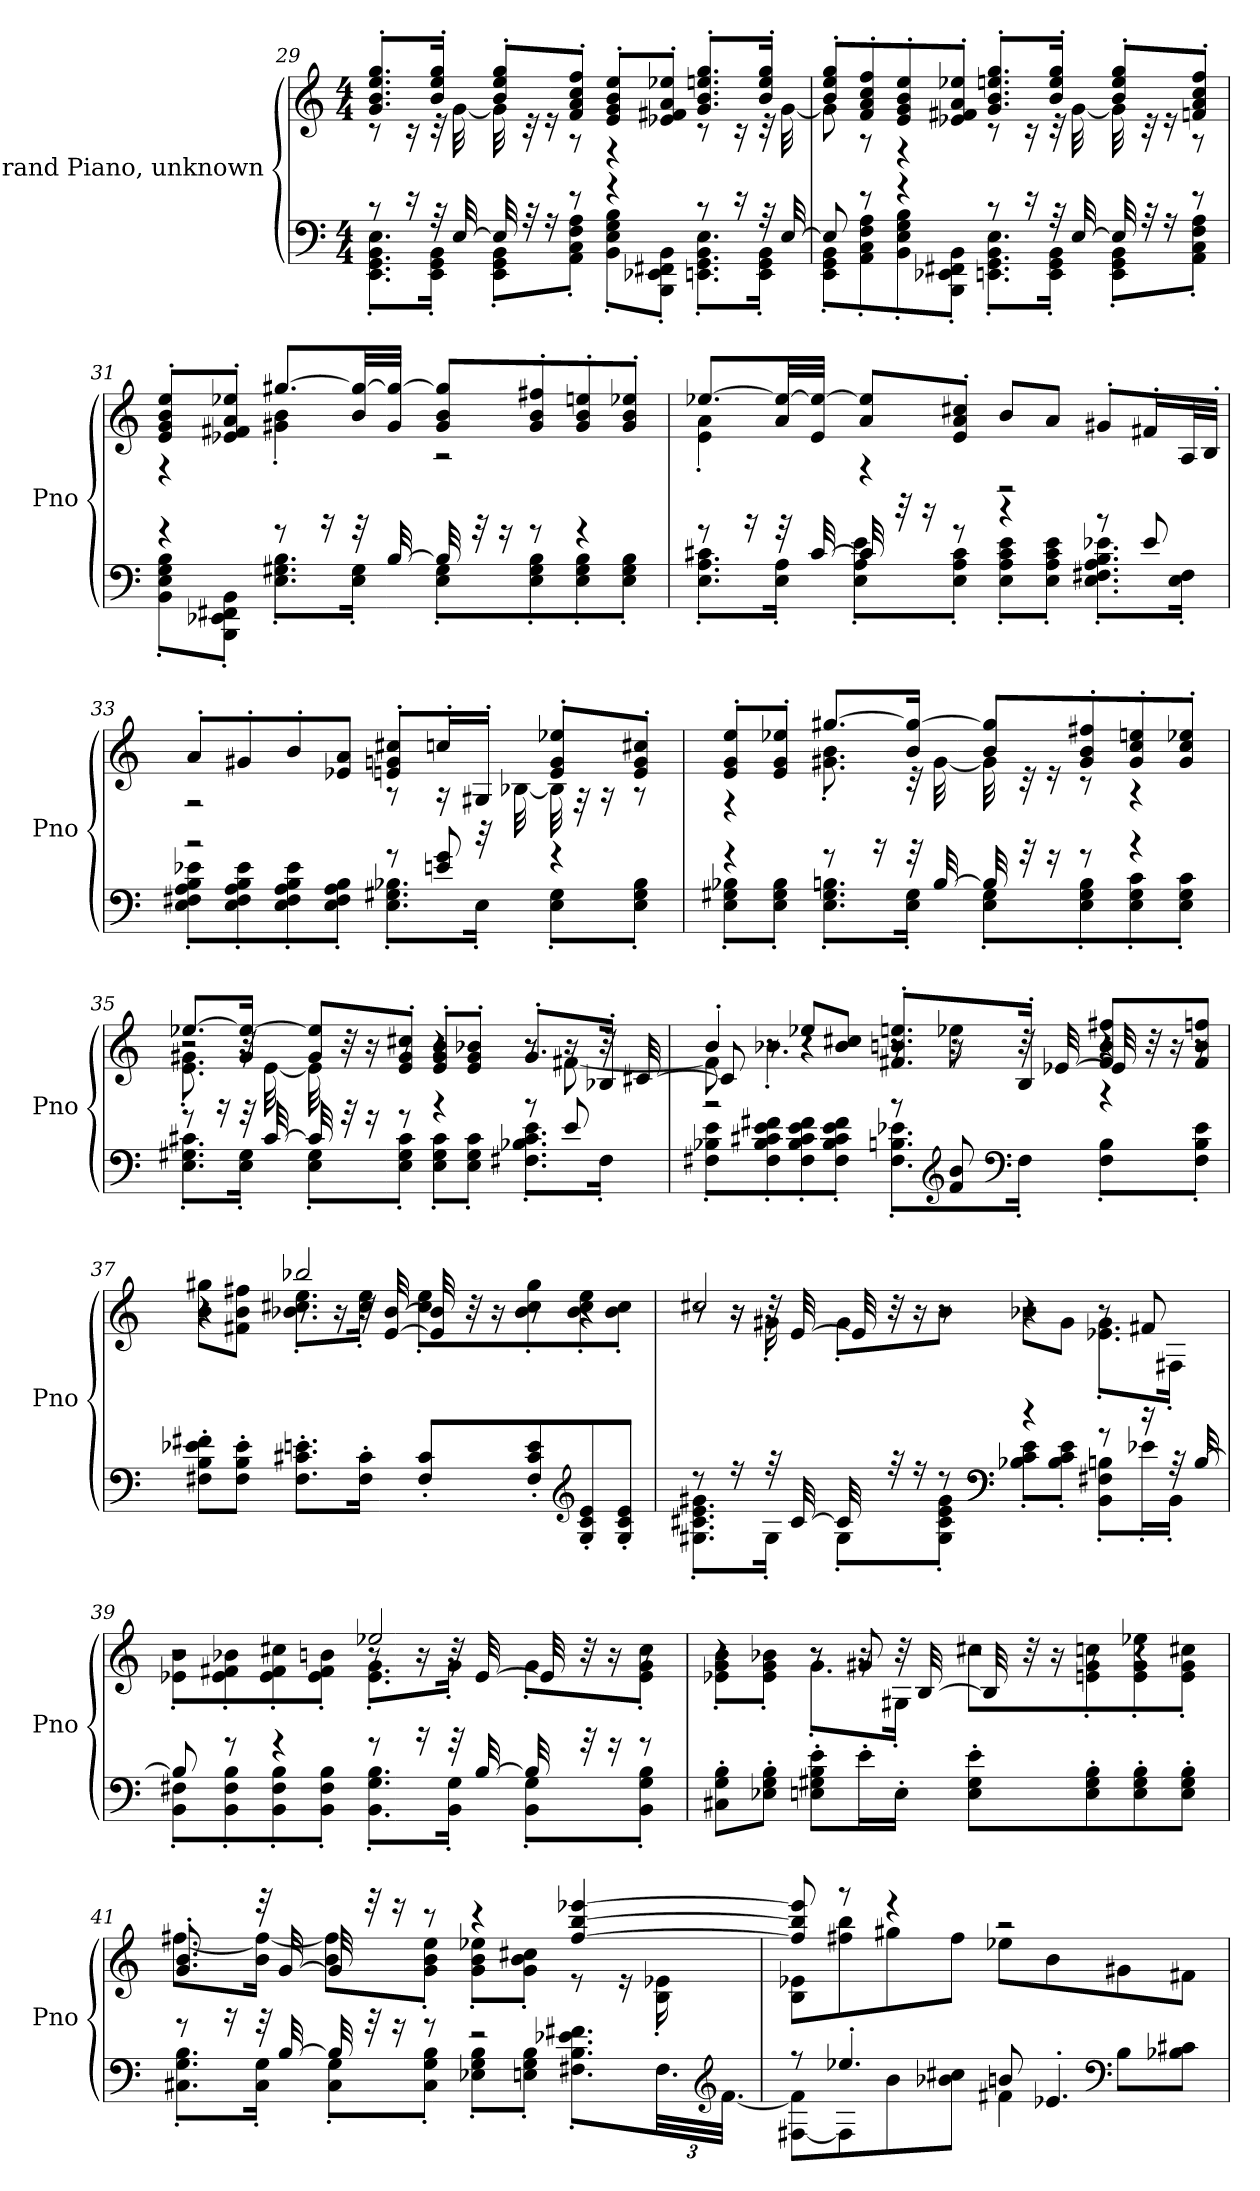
**kern	**kern
*part1	*part1
*staff2	*staff1
*I"Grand Piano, unknown	*
*I'Pno	*
*clefF4	*clefG2
*k[]	*k[]
*M4/4	*M4/4
=29	=29
*^	*^
8r	8.EE\' 8.GG\' 8.BB\' 8.E\'L	8.g/' 8.b/' 8.ee/' 8.gg/'L	8r
16r	.	.	16r
32r	16EE\' 16GG\' 16BB\'Jk	16b/' 16ee/' 16gg/'Jk	32r
[32E/	.	.	[32g\
32E/]	8EE\' 8GG\' 8BB\'L	8b/' 8ee/' 8gg/'L	32g\]
32r	.	.	32r
16r	.	.	16r
8r	8AA\' 8C\' 8F\' 8A\'J	8f/' 8a/' 8cc/' 8ff/'J	8r
4r	8BB\' 8E\' 8G\' 8B\'L	8e/' 8g/' 8b/' 8ee/'L	4r
.	8BBB\' 8EE-X\' 8FF#X\' 8BB\'J	8e-X/' 8f#X/' 8a/' 8ee-X/'J	.
8r	8.EEn\' 8.GG\' 8.BB\' 8.E\'L	8.g/' 8.b/' 8.een/' 8.gg/'L	8r
16r	.	.	16r
32r	16EE\' 16GG\' 16BB\'Jk	16b/' 16ee/' 16gg/'Jk	32r
[32E/	.	.	[32g\
!!LO:LB:g=z	!!
=30	=30	=30	=30
8E/]	8EE\' 8GG\' 8BB\'L	8b/' 8ee/' 8gg/'L	8g\]
8r	8AA\' 8C\' 8F\' 8A\'	8f/' 8a/' 8cc/' 8ff/'	8r
4r	8BB\' 8E\' 8G\' 8B\'	8e/' 8g/' 8b/' 8ee/'	4r
.	8BBB\' 8EE-X\' 8FF#X\' 8BB\'J	8e-X/' 8f#X/' 8a/' 8ee-X/'J	.
8r	8.EEn\' 8.GG\' 8.BB\' 8.E\'L	8.g/' 8.b/' 8.een/' 8.gg/'L	8r
16r	.	.	16r
32r	16EE\' 16GG\' 16BB\'Jk	16b/' 16ee/' 16gg/'Jk	32r
[32E/	.	.	[32g\
32E/]	8EE\' 8GG\' 8BB\'L	8b/' 8ee/' 8gg/'L	32g\]
32r	.	.	32r
16r	.	.	16r
8r	8AA\' 8C\' 8F\' 8A\'J	8fn/' 8a/' 8cc/' 8ff/'J	8r
=31	=31	=31	=31
4r	8BB\' 8E\' 8G\' 8B\'L	8e/' 8g/' 8b/' 8ee/'L	4r
.	8BBB\' 8EE-X\' 8FF#X\' 8BB\'J	8e-X/' 8f#X/' 8a/' 8ee-X/'J	.
8r	8.E\' 8.G#X\' 8.B\'L	[8.gg#X/L	4g#X\' 4b\'
16r	.	.	.
32r	16E\' 16G#\'Jk	32b/ 32gg#/_LL	.
[32B/	.	32g#/ 32gg#/_JJJ	.
32B/]	8E\' 8G#\'L	8g#/ 8b/ 8gg#/]L	2r
32r	.	.	.
16r	.	.	.
8r	8E\' 8G#\' 8B\'	8g#/' 8b/' 8ff#X/'	.
4r	8E\' 8G#\' 8B\'	8g#/' 8b/' 8een/'	.
.	8E\' 8G#\' 8B\'J	8g#/' 8b/' 8ee-X/'J	.
!!LO:LB:g=z	!!
=32	=32	=32	=32
8r	8.E\' 8.A\' 8.c#X\'L	[8.ee-X/L	4e\' 4a\'
16r	.	.	.
32r	16E\' 16A\'Jk	32a/ 32ee-/_LL	.
[32c#/	.	32e/ 32ee-/_JJJ	.
32c#/]	8E\' 8A\' 8e\'L	8a/ 8ee-/]L	4r
32r	.	.	.
16r	.	.	.
8r	8E\' 8A\' 8c#\'J	8e/' 8a/' 8cc#X/'J	.
4r	8E\' 8A\' 8c#\' 8e\'L	8b/L	2r
.	8E\' 8A\' 8c#\' 8e\'J	8a/J	.
8r	8.E\' 8.F#X\' 8.A\' 8.B\' 8.e-X\'L	8g#X'/L	.
8e-/	.	16f#X'/L	.
.	16E\' 16F#\'Jk	32A/L	.
.	.	32B'/JJJ	.
=33	=33	=33	=33
2r	8E\' 8F#X\' 8A\' 8B\' 8e-X\'L	8a'/L	2r
.	8E\' 8F#\' 8A\' 8B\' 8e-\'	8g#X'/	.
.	8E\' 8F#\' 8A\' 8B\' 8e-\'	8b'/	.
.	8E\' 8F#\' 8A\' 8B\'J	8e-X/ 8a/J	.
8r	8.E\' 8.G#X\' 8.B-X\'L	8en/' 8gn/' 8cc#X/'L	8r
8en/ 8g/	.	16ccn'/L	16r
.	16E'\Jk	16G#X'/JJ	32r
.	.	.	[32B-X\
4r	8E\' 8G#\'L	8e/' 8g/' 8ee-X/'L	32B-\]
.	.	.	32r
.	.	.	16r
.	8E\' 8G#\' 8B-\'J	8e/' 8g/' 8cc#X/'J	8r
!!LO:PB:g=z	!!
=34	=34	=34	=34
4r	8E\' 8G#X\' 8B-X\'L	8e/' 8g/' 8ee/'L	4r
.	8E\' 8G#\' 8B-\'J	8e/' 8g/' 8ee-X/'J	.
8r	8.E\' 8.G#\' 8.Bn\'L	[8.gg#X/L	8.g#X\' 8.b\'
16r	.	.	.
32r	16E\' 16G#\'Jk	16b/ 16gg#/_Jk	32r
[32B/	.	.	[32g#\
32B/]	8E\' 8G#\'L	8b/ 8gg#/]L	32g#\]
32r	.	.	32r
16r	.	.	16r
8r	8E\' 8G#\' 8B\'	8g#/' 8b/' 8ff#X/'	8r
4r	8E\' 8G#\' 8c\'	8g#/' 8cc/' 8een/'	4r
.	8E\' 8G#\' 8c\'J	8g#/' 8cc/' 8ee-X/'J	.
=35	=35	=35	=35
*	*	*	*^
8r	8.E\' 8.G#X\' 8.c#X\'L	[8.ee-X/L	8.e\' 8.g#X\'	2r
16r	.	.	.	.
32r	16E\' 16G#\'Jk	16g#/ 16ee-/_Jk	32r	.
[32c#/	.	.	[32e\	.
32c#/]	8E\' 8G#\'L	8g#/ 8ee-/]L	32e\]	.
32r	.	.	32r	.
16r	.	.	16r	.
8r	8E\' 8G#\' 8c#\'J	8e/' 8g#/' 8cc#X/'J	8r	.
4r	8E\' 8G#\' 8c#\'L	8e/' 8g#/' 8b/'L	4r	4r
.	8E\' 8G#\' 8c#\'J	8e/' 8g#/' 8b-X/'J	.	.
8r	8.F#X\' 8.B-X\' 8.c#\' 8.e\'L	8.g#'/L	8r	8r
8e/	.	.	[8f#X\	16r
.	16F#'\Jk	16B-X'/Jk	.	32r
.	.	.	.	[32c#X/
!!LO:LB:g=z	!!	!!
=36	=36	=36	=36	=36
2r	8F#X\' 8B-X\' 8e\'L	4b'/	8f#\]	8c#/]
.	8F#\' 8B-\' 8c#X\' 8e\' 8f#X\'	.	4.b-X'\	8r
.	8F#\' 8B-\' 8c#\' 8e\' 8f#\'	8ee-X/L	.	4r
.	8F#\' 8B-\' 8c#\' 8e\' 8f#\'J	8b-/ 8cc#X/J	.	.
8r	8.F#\' 8.Bn\' 8.e-X\'L	8.f#X/' 8.bn/' 8.een/'L	8r	8r
*clefG2	*	*	*	*
8f#/ 8b/	.	.	8ee-X\	16r
*clefF4	*	*	*	*
.	16F#'\Jk	16B'/Jk	.	32r
.	.	.	.	[32e-X/
4r	8F#\' 8B\'L	8f#/ 8b/ 8ff#X/L	4r	32e-/]
.	.	.	.	32r
.	.	.	.	16r
.	8F#\' 8B\' 8e-\'J	8f#/ 8b/ 8ffn/J	.	8r
*v	*v	*	*	*
!!LO:LB:g=z	!!	!!
=37	=37	=37	=37
8F#X\' 8B\' 8e-X\' 8f#X\'L	4r	8b\ 8gg#X\L	4r
8F#\' 8B\' 8e-\'J	.	8f#X\ 8b\ 8ff#X\J	.
8.F#\' 8.c#X\' 8.en\'L	2bb-X/	8.b-X\' 8.cc#X\' 8.ee\'L	8r
.	.	.	16r
16F#\' 16c#\'Jk	.	16cc#\' 16ee\'Jk	32r
.	.	.	[32e/ [32b-/
8F#/' 8c#/'L	.	8cc#\' 8ee\'L	32e/] 32b-/]
.	.	.	32r
.	.	.	16r
8F#/' 8c#/' 8e/'	.	8b-\' 8cc#\' 8gg#\'	8r
*clefG2	*	*	*
8G/' 8c#/' 8e/'	4r	8b-\' 8cc#\' 8ee\'	4r
8G/' 8c#/' 8e/'J	.	8b-\' 8cc#\'J	.
=38	=38	=38	=38
*^	*	*	*
8r	8.G#X\' 8.c#X\' 8.e\' 8.g#X\'L	2cc#X/	8r	8r
16r	.	.	16r	16r
32r	16G#'\Jk	.	16g#X'\	32r
[32c#/	.	.	.	[32e/
32c#/]	8G#'\L	.	8g#'\L	32e/]
32r	.	.	.	32r
16r	.	.	.	16r
8r	8G#\' 8c#\' 8e\' 8g#\'J	.	8b\J	8r
*clefF4	*	*	*	*
4r	8B-X\' 8c#\' 8e\'L	2r	8b-X\L	4r
.	8B-\' 8c#\' 8e\'J	.	8g#\J	.
8r	8BB\' 8F#X\' 8Bn\'L	.	8.e-X\' 8.g#\'L	8r
16r	16e-X'\L	.	.	8f#X/
32r	16BB'\JJ	.	16F#X'\Jk	.
[32B/	.	.	.	.
!!LO:LB:g=z	!!	!!
=39	=39	=39	=39	=39
8B/]	8BB\' 8F#X\'L	2r	8e-X\' 8b\'L	2r
8r	8BB\' 8F#\' 8B\'	.	8e-\' 8f#X\' 8b-X\'	.
4r	8BB\' 8F#\' 8B\'	.	8e-\' 8f#\' 8cc#X\'	.
.	8BB\' 8F#\' 8B\'J	.	8e-\' 8f#\' 8bn\'J	.
8r	8.BB\' 8.G\' 8.B\'L	2ee-X/	8.e-\' 8.g\'L	8r
16r	.	.	.	16r
32r	16BB\' 16G\'Jk	.	16g'\Jk	32r
[32B/	.	.	.	[32e-/
32B/]	8BB\' 8G\'L	.	8g'\L	32e-/]
32r	.	.	.	32r
16r	.	.	.	16r
8r	8BB\' 8G\' 8B\'J	.	8e-\' 8g\' 8cc#\'J	8r
*v	*v	*	*	*
=40	=40	=40	=40
8C#X\' 8G\' 8B\'L	4r	8e-X\' 8g\' 8b\'L	4r
8E-X\' 8G\' 8B\'J	.	8e-\' 8g\' 8b-X\'J	.
8En\' 8G#X\' 8B\' 8e\'L	8r	8.g'\L	8r
16e'\L	8g#X/	.	16r
16E'\JJ	.	16G#X'\Jk	32r
.	.	.	[32B/
8E\' 8G#\' 8e\'L	2r	8cc#X\L	32B/]
.	.	.	32r
.	.	.	16r
8E\' 8G#\' 8B\'	.	8en\' 8g#\' 8ccn\'	8r
8E\' 8G#\' 8B\'	.	8e\' 8g#\' 8ee-X\'	4r
8E\' 8G#\' 8B\'J	.	8e\' 8g#\' 8cc#X\'J	.
*	*	*v	*v
!!LO:LB:g=z
=41	=41	=41
*^	*	*
8r	8.C#X\' 8.G\' 8.B\'L	8.g/' 8.b/'	[8.ff#X\L
16r	.	.	.
32r	16C#\' 16G\'Jk	32r	16b\ 16ff#\_Jk
[32B/	.	[32g/	.
32B/]	8C#\' 8G\'L	32g/]	8b\ 8ff#\]L
32r	.	32r	.
16r	.	16r	.
8r	8C#\' 8G\' 8B\'J	8r	8g\' 8b\' 8ee\'J
2r	8E-X\' 8G\' 8B\'L	4r	8g\' 8b\' 8ee-X\'L
.	8En\' 8G\' 8B\'J	.	8g\' 8b\' 8cc#X\'J
.	8.F#X\' 8.B\' 8.e-X\' 8.f#X\'L	[4ff#/ [4bb/ [4eee-X/	8r
.	.	.	16r
*	*Xbrackettup	*	*
.	48.F#\LL	.	16B\' 16e-X\'
*clefG2	*	*	*
.	[48.f#\JJJ	.	.
=42	=42	=42	=42
8r	[8F#X\ 8f#\]L	8ff#/] 8bb/] 8eee-/]	8B\ 8e-X\L
4.ee-X'/	8F#\]	8r	8ff#X\ 8bb\
.	8b\	4r	8gg#X\
.	8b-X\ 8cc#X\J	.	8ff#\J
8bn/	4f#X\	2r	8ee-X\L
4.e-X'/	.	.	8b\
*clefF4	*	*	*
.	8B\L	.	8g#X\
.	8B-X\ 8c#X\J	.	8f#X\J
*v	*v	*	*
*	*v	*v
=	=
*-	*-
